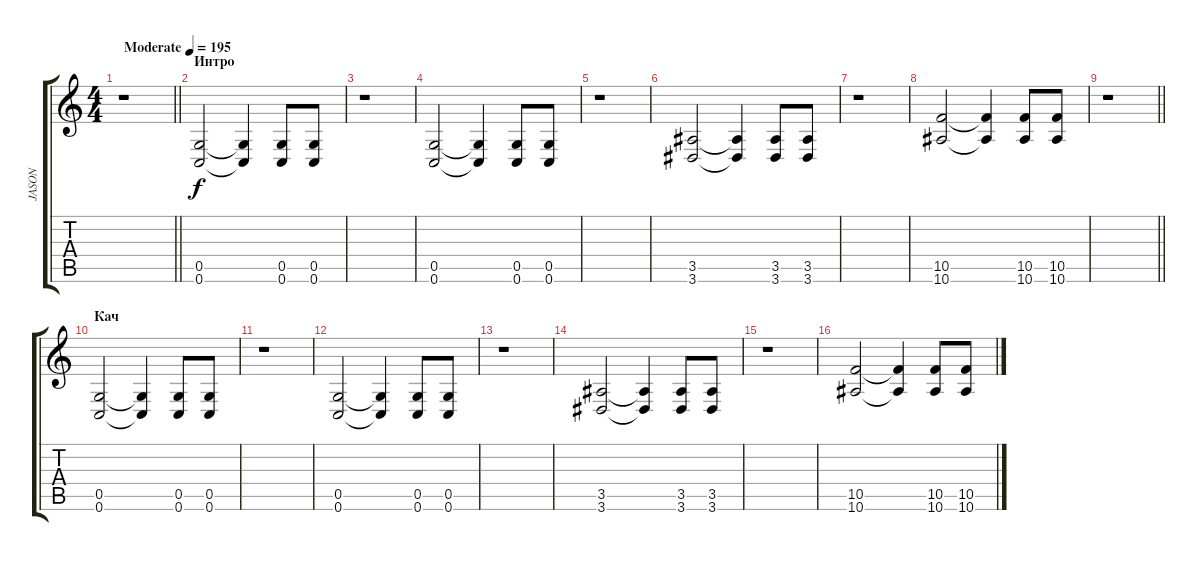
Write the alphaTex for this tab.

\track ("JASON" "JASON") {instrument distortionguitar}
\staff {score tabs}
\tuning (D4 A3 F3 C3 G2 C2) {hide}
\ts (4 4)
\tempo (195 "Moderate")
\clef g2
\barLineRight lightlight
\ks c
r.1{dy f instrument distortionguitar} |
\section ("" "Интро")
(0.5 0.6).2 (0.5{t} 0.6{t}).4 (0.5 0.6).8 (0.5 0.6).8 |
r.1 |
(0.5 0.6).2 (0.5{t} 0.6{t}).4 (0.5 0.6).8 (0.5 0.6).8 |
r.1 |
(3.5 3.6).2 (3.5{t} 3.6{t}).4 (3.5 3.6).8 (3.5 3.6).8 |
r.1 |
(10.5 10.6).2 (10.5{t} 10.6{t}).4 (10.5 10.6).8 (10.5 10.6).8 |
\barLineRight lightlight
r.1 |
\section ("" "Кач")
(0.5 0.6).2 (0.5{t} 0.6{t}).4 (0.5 0.6).8 (0.5 0.6).8 |
r.1 |
(0.5 0.6).2 (0.5{t} 0.6{t}).4 (0.5 0.6).8 (0.5 0.6).8 |
r.1 |
(3.5 3.6).2 (3.5{t} 3.6{t}).4 (3.5 3.6).8 (3.5 3.6).8 |
r.1 |
(10.5 10.6).2 (10.5{t} 10.6{t}).4 (10.5 10.6).8 (10.5 10.6).8
